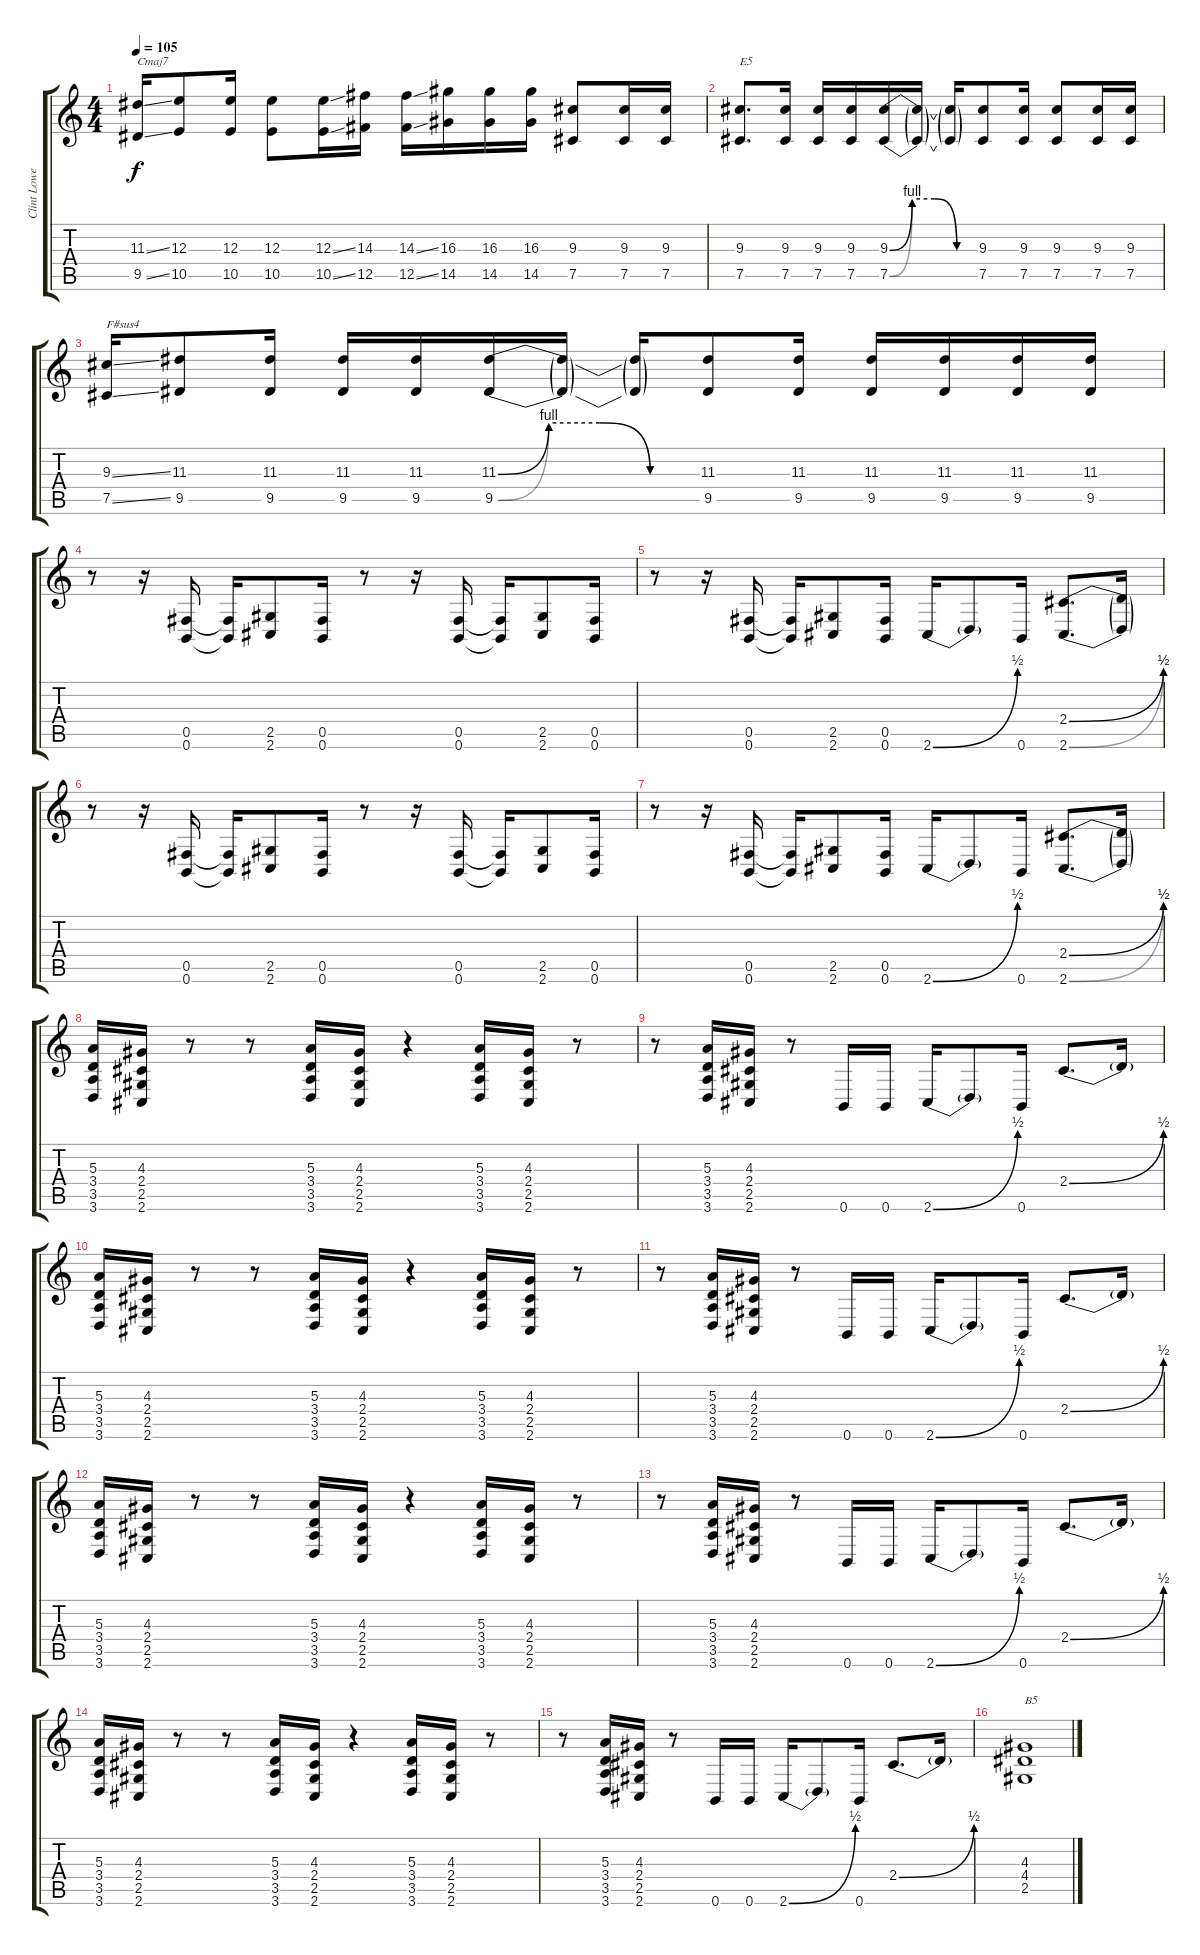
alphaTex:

\track ("Clint Lowery - Guitar 1" "Clint Lowe") {instrument distortionguitar}
\staff {score tabs}
\tuning (Db4 Ab3 E3 B2 Gb2 B1) {hide}
\ts (4 4)
\tempo 105
\clef g2
\ks c
(11.3{ss} 9.5{ss}).16{txt "Cmaj7" dy f} (12.3 10.5).8 (12.3 10.5).16 (12.3 10.5).8 (12.3{ss} 10.5{ss}).16 (14.3 12.5).16 (14.3{ss} 12.5{ss}).16 (16.3 14.5).16 (16.3 14.5).16 (16.3 14.5).16 (9.3 7.5).8 (9.3 7.5).16 (9.3 7.5).16 |
(9.3 7.5).8{d txt "E5"} (9.3 7.5).16 (9.3 7.5).16 (9.3 7.5).16 (9.3{be (custom 0 0 15 4 30 4 45 0 60 0)} 7.5{be (custom 0 0 15 4 30 4 45 0 60 0)}).16 (9.3{t} 7.5{t}).16 (9.3{t} 7.5{t}).16 (9.3 7.5).8 (9.3 7.5).16 (9.3 7.5).8 (9.3 7.5).16 (9.3 7.5).16 |
(9.3{ss} 7.5{ss}).16{txt "F#sus4"} (11.3 9.5).8 (11.3 9.5).16 (11.3 9.5).16 (11.3 9.5).16 (11.3{be (custom 0 0 15 4 30 4 45 0 60 0)} 9.5{be (custom 0 0 15 4 30 4 45 0 60 0)}).16 (11.3{t} 9.5{t}).16 (11.3{t} 9.5{t}).16 (11.3 9.5).8 (11.3 9.5).16 (11.3 9.5).16 (11.3 9.5).16 (11.3 9.5).16 (11.3 9.5).16 |
r.8 r.16 (0.5 0.6).16 (0.5{t} 0.6{t}).16 (2.5 2.6).8 (0.5 0.6).16 r.8 r.16 (0.5 0.6).16 (0.5{t} 0.6{t}).16 (2.5 2.6).8 (0.5 0.6).16 |
r.8 r.16 (0.5 0.6).16 (0.5{t} 0.6{t}).16 (2.5 2.6).8 (0.5 0.6).16 2.6{be (bend 0 0 60 2)}.16 2.6{t}.8 0.6.16 (2.4{be (bend 0 0 60 2)} 2.6{be (bend 0 0 60 2)}).8{d} (2.4{t} 2.6{t}).16 |
r.8 r.16 (0.5 0.6).16 (0.5{t} 0.6{t}).16 (2.5 2.6).8 (0.5 0.6).16 r.8 r.16 (0.5 0.6).16 (0.5{t} 0.6{t}).16 (2.5 2.6).8 (0.5 0.6).16 |
r.8 r.16 (0.5 0.6).16 (0.5{t} 0.6{t}).16 (2.5 2.6).8 (0.5 0.6).16 2.6{be (bend 0 0 60 2)}.16 2.6{t}.8 0.6.16 (2.4{be (bend 0 0 60 2)} 2.6{be (bend 0 0 60 2)}).8{d} (2.4{t} 2.6{t}).16 |
(5.3 3.4 3.5 3.6).16 (4.3 2.4 2.5 2.6).16 r.8 r.8 (5.3 3.4 3.5 3.6).16 (4.3 2.4 2.5 2.6).16 r.4 (5.3 3.4 3.5 3.6).16 (4.3 2.4 2.5 2.6).16 r.8 |
r.8 (5.3 3.4 3.5 3.6).16 (4.3 2.4 2.5 2.6).16 r.8 0.6.16 0.6.16 2.6{be (bend 0 0 60 2)}.16 2.6{t}.8 0.6.16 2.4{be (bend 0 0 60 2)}.8{d} 2.4{t}.16 |
(5.3 3.4 3.5 3.6).16 (4.3 2.4 2.5 2.6).16 r.8 r.8 (5.3 3.4 3.5 3.6).16 (4.3 2.4 2.5 2.6).16 r.4 (5.3 3.4 3.5 3.6).16 (4.3 2.4 2.5 2.6).16 r.8 |
r.8 (5.3 3.4 3.5 3.6).16 (4.3 2.4 2.5 2.6).16 r.8 0.6.16 0.6.16 2.6{be (bend 0 0 60 2)}.16 2.6{t}.8 0.6.16 2.4{be (bend 0 0 60 2)}.8{d} 2.4{t}.16 |
(5.3 3.4 3.5 3.6).16 (4.3 2.4 2.5 2.6).16 r.8 r.8 (5.3 3.4 3.5 3.6).16 (4.3 2.4 2.5 2.6).16 r.4 (5.3 3.4 3.5 3.6).16 (4.3 2.4 2.5 2.6).16 r.8 |
r.8 (5.3 3.4 3.5 3.6).16 (4.3 2.4 2.5 2.6).16 r.8 0.6.16 0.6.16 2.6{be (bend 0 0 60 2)}.16 2.6{t}.8 0.6.16 2.4{be (bend 0 0 60 2)}.8{d} 2.4{t}.16 |
(5.3 3.4 3.5 3.6).16 (4.3 2.4 2.5 2.6).16 r.8 r.8 (5.3 3.4 3.5 3.6).16 (4.3 2.4 2.5 2.6).16 r.4 (5.3 3.4 3.5 3.6).16 (4.3 2.4 2.5 2.6).16 r.8 |
r.8 (5.3 3.4 3.5 3.6).16 (4.3 2.4 2.5 2.6).16 r.8 0.6.16 0.6.16 2.6{be (bend 0 0 60 2)}.16 2.6{t}.8 0.6.16 2.4{be (bend 0 0 60 2)}.8{d} 2.4{t}.16 |
(4.3 4.4 2.5).1{txt "B5"}
